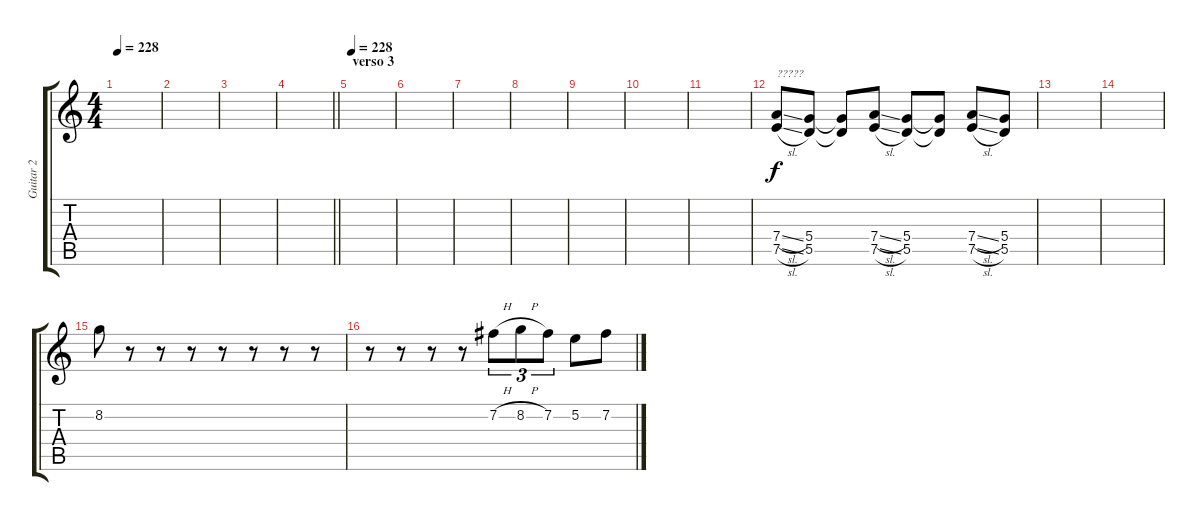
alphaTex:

\track ("Guitar 2" "Guitar 2") {instrument distortionguitar}
\staff {score tabs}
\tuning (E4 B3 G3 D3 A2 E2) {hide}
\ts (4 4)
\tempo 228
\clef g2
\ks c
|
|
|
\barLineRight lightlight
|
\section ("" "verso 3")
\tempo 228
|
|
|
|
|
|
|
(7.4{sl} 7.5{sl}).8{txt "?????"} (5.4 5.5).8 (5.4{t} 5.5{t}).8 (7.4{sl} 7.5{sl}).8 (5.4 5.5).8 (5.4{t} 5.5{t}).8 (7.4{sl} 7.5{sl}).8 (5.4 5.5).8 |
|
|
8.2.8 r.8 r.8 r.8 r.8 r.8 r.8 r.8 |
r.8 r.8 r.8 r.8 7.2{h}.8{tu (3 2)} 8.2{h}.8{tu (3 2)} 7.2.8{tu (3 2)} 5.2.8 7.2.8
